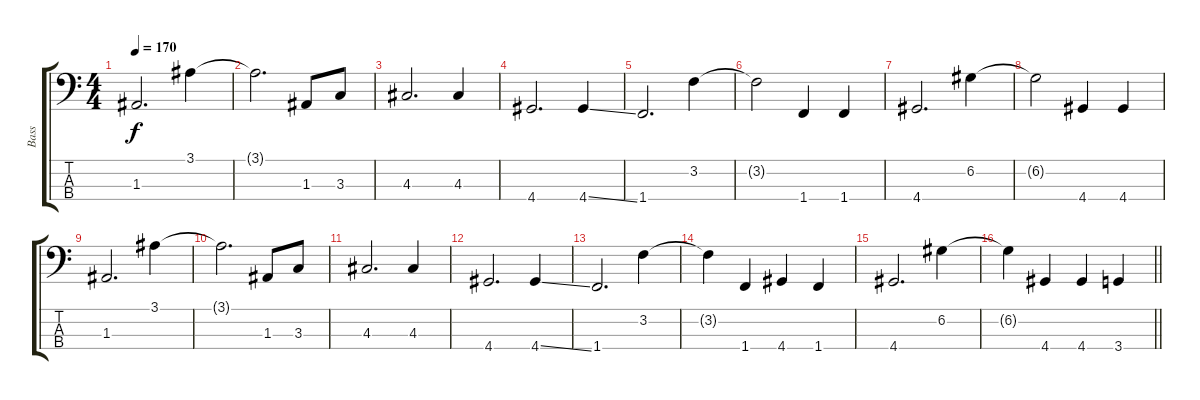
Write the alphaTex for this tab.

\track ("Bass" "Bass") {instrument electricbassfinger}
\staff {score tabs}
\tuning (G2 D2 A1 E1) {hide}
\ts (4 4)
\tempo 170
\clef f4
\ks c
1.3.2{d dy f} 3.1.4 |
3.1{t}.2{d} 1.3.8 3.3.8 |
4.3.2{d} 4.3.4 |
4.4.2{d} 4.4{ss}.4 |
1.4.2{d} 3.2.4 |
3.2{t}.2 1.4.4 1.4.4 |
4.4.2{d} 6.2.4 |
6.2{t}.2 4.4.4 4.4.4 |
1.3.2{d} 3.1.4 |
3.1{t}.2{d} 1.3.8 3.3.8 |
4.3.2{d} 4.3.4 |
4.4.2{d} 4.4{ss}.4 |
1.4.2{d} 3.2.4 |
3.2{t}.4 1.4.4 4.4.4 1.4.4 |
4.4.2{d} 6.2.4 |
\barLineRight lightlight
6.2{t}.4 4.4.4 4.4.4 3.4.4
